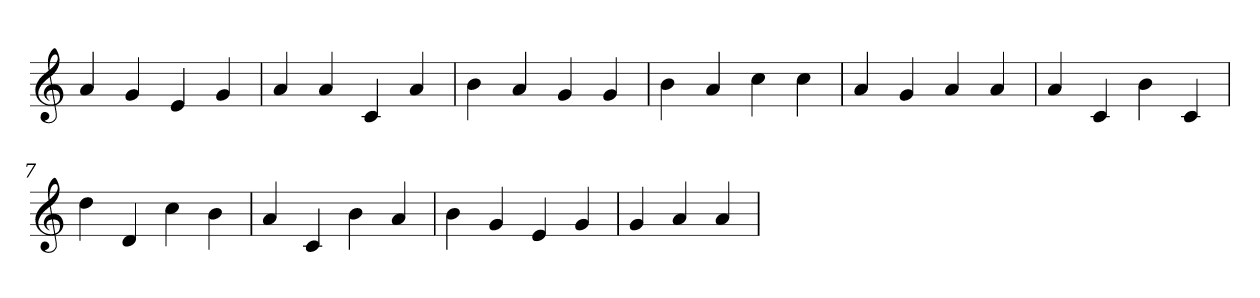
**kern
*part1
*staff1
*clefG2
=1
4a
4g
4e
4g
=2
4a
4a
4c
4a
=3
4b
4a
4g
4g
=4
4b
4a
4cc
4cc
=5
4a
4g
4a
4a
=6
4a
4c
4b
4c
=7
4dd
4d
4cc
4b
=8
4a
4c
4b
4a
=9
4b
4g
4e
4g
=10
4g
4a
4a
=
*-
